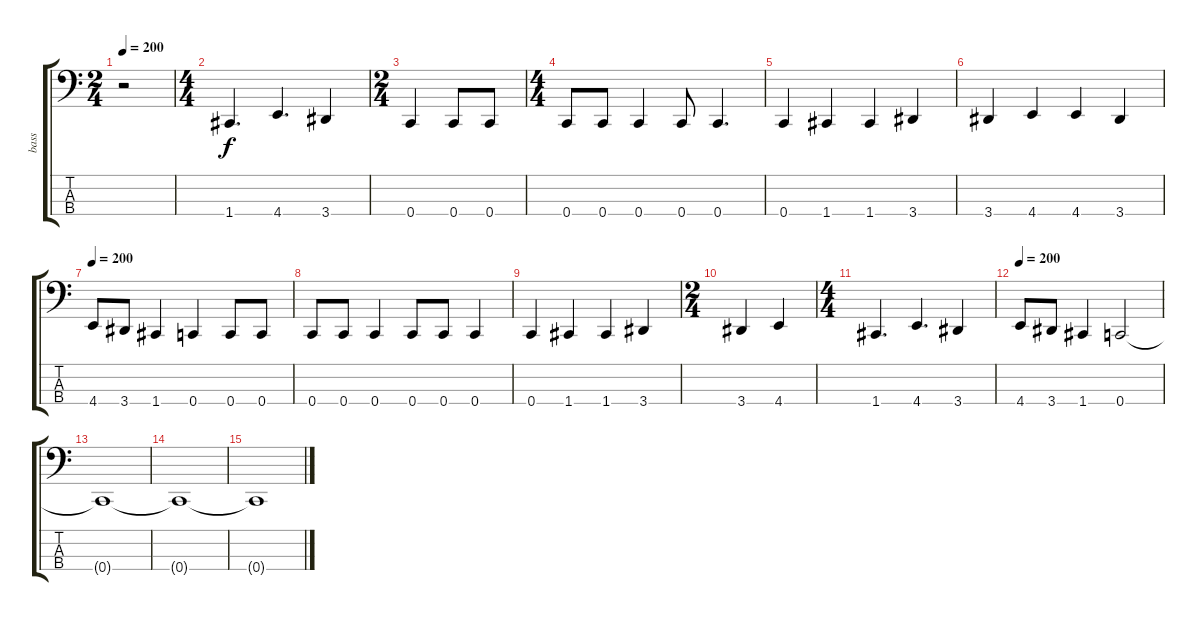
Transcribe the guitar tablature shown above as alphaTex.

\track ("bass" "bass") {instrument electricbassfinger}
\staff {score tabs}
\tuning (F2 C2 G1 C1) {hide}
\ts (2 4)
\tempo 200
\clef f4
\ks c
r.2{dy f} |
\ts (4 4)
1.4.4{d} 4.4.4{d} 3.4.4 |
\ts (2 4)
0.4.4 0.4.8 0.4.8 |
\ts (4 4)
0.4.8 0.4.8 0.4.4 0.4.8 0.4.4{d} |
0.4.4 1.4.4 1.4.4 3.4.4 |
3.4.4 4.4.4 4.4.4 3.4.4 |
\tempo 200
4.4.8 3.4.8 1.4.4 0.4.4 0.4.8 0.4.8 |
0.4.8 0.4.8 0.4.4 0.4.8 0.4.8 0.4.4 |
0.4.4 1.4.4 1.4.4 3.4.4 |
\ts (2 4)
3.4.4 4.4.4 |
\ts (4 4)
1.4.4{d} 4.4.4{d} 3.4.4 |
\tempo 200
4.4.8 3.4.8 1.4.4 0.4.2 |
0.4{t}.1 |
0.4{t}.1 |
0.4{t}.1
